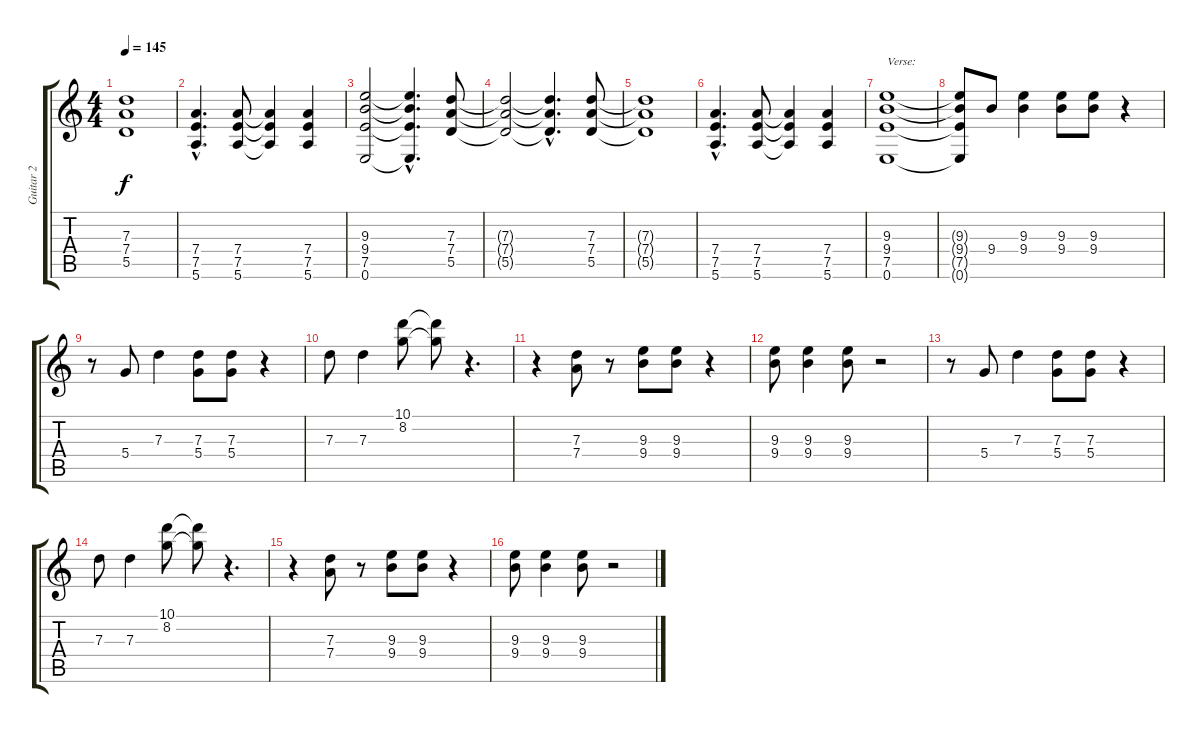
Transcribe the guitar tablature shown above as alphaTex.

\track ("Guitar 2" "Guitar 2") {instrument distortionguitar}
\staff {score tabs}
\tuning (E4 B3 G3 D3 A2 E2) {hide}
\ts (4 4)
\tempo 145
\clef g2
\ks c
(7.3{t} 7.4{t} 5.5{t}).1{dy f} |
(7.4{hac} 7.5{hac} 5.6{hac}).4{d} (7.4 7.5 5.6).8 (7.4{t} 7.5{t} 5.6{t}).4 (7.4 7.5 5.6).4 |
(9.3 9.4 7.5 0.6).2 (9.3{hac t} 9.4{hac t} 7.5{hac t} 0.6{hac t}).4{d} (7.3 7.4 5.5).8 |
(7.3{t} 7.4{t} 5.5{t}).2 (7.3{hac t} 7.4{hac t} 5.5{hac t}).4{d} (7.3 7.4 5.5).8 |
(7.3{t} 7.4{t} 5.5{t}).1 |
(7.4{hac} 7.5{hac} 5.6{hac}).4{d} (7.4 7.5 5.6).8 (7.4{t} 7.5{t} 5.6{t}).4 (7.4 7.5 5.6).4 |
(9.3 9.4 7.5 0.6).1{txt "Verse:"} |
(9.3{t} 9.4{t} 7.5{t} 0.6{t}).8 9.4.8 (9.3 9.4).4 (9.3 9.4).8 (9.3 9.4).8 r.4 |
r.8 5.4.8 7.3.4 (7.3 5.4).8 (7.3 5.4).8 r.4 |
7.3.8 7.3.4 (10.1 8.2).8 (10.1{t} 8.2{t}).8 r.4{d} |
r.4 (7.3 7.4).8 r.8 (9.3 9.4).8 (9.3 9.4).8 r.4 |
(9.3 9.4).8 (9.3 9.4).4 (9.3 9.4).8 r.2 |
r.8 5.4.8 7.3.4 (7.3 5.4).8 (7.3 5.4).8 r.4 |
7.3.8 7.3.4 (10.1 8.2).8 (10.1{t} 8.2{t}).8 r.4{d} |
r.4 (7.3 7.4).8 r.8 (9.3 9.4).8 (9.3 9.4).8 r.4 |
(9.3 9.4).8 (9.3 9.4).4 (9.3 9.4).8 r.2
